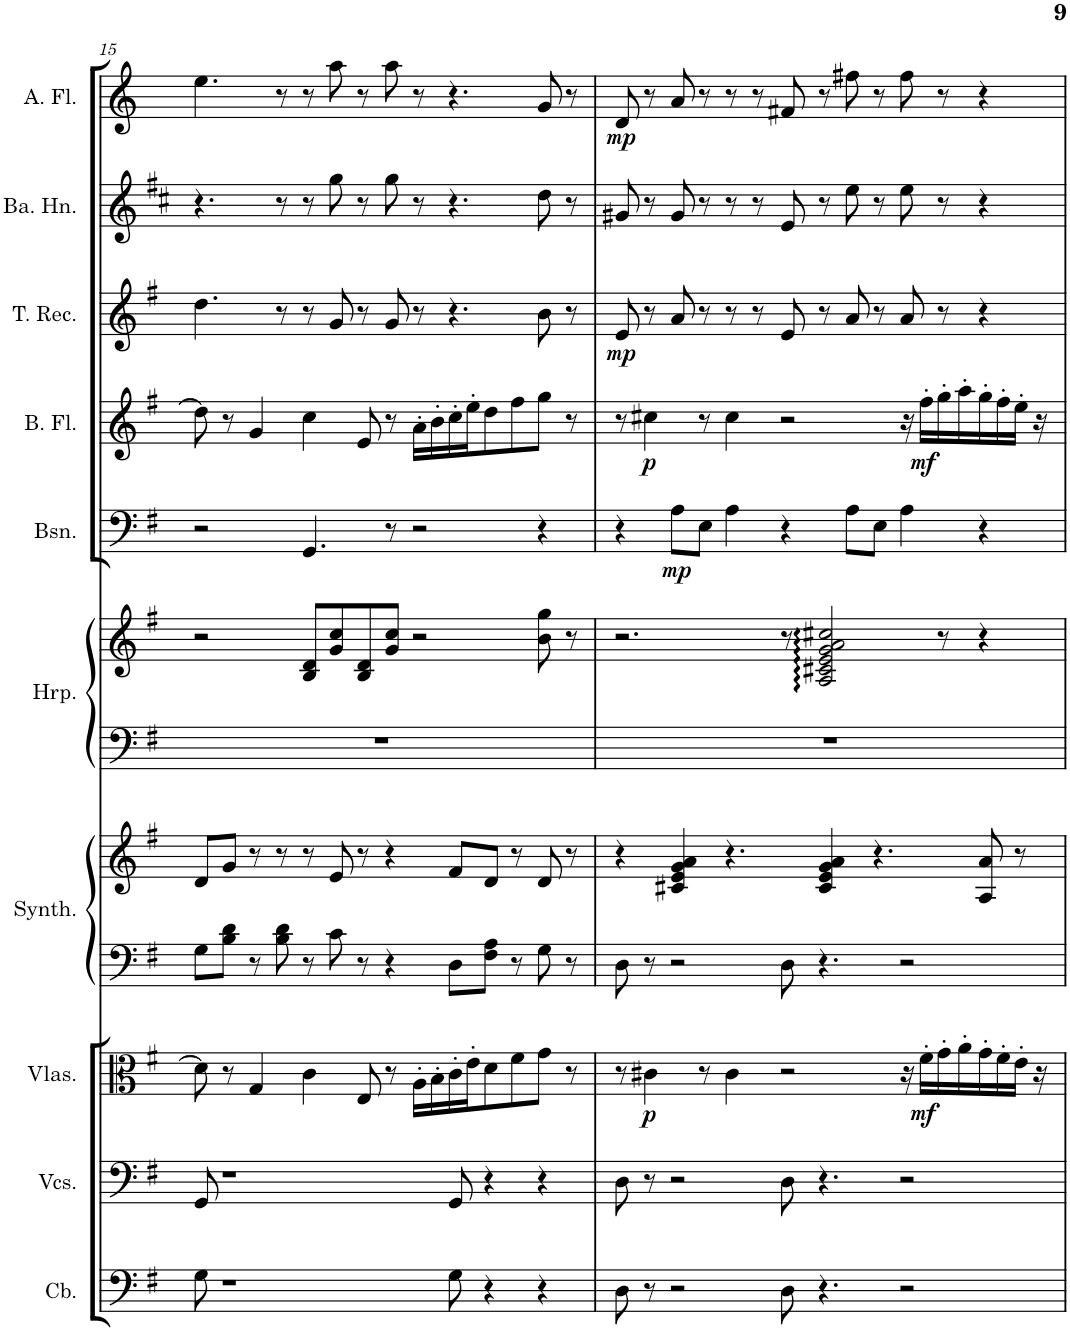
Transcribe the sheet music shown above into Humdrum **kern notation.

**kern	**kern	**kern	**dynam	**kern	**kern	**kern	**kern	**kern	**dynam	**kern	**dynam	**kern	**dynam	**kern	**kern	**dynam
*part10	*part9	*part8	*part8	*part7	*part7	*part6	*part6	*part5	*part5	*part4	*part4	*part3	*part3	*part2	*part1	*part1
*staff12	*staff11	*staff10	*staff10	*staff9	*staff8	*staff7	*staff6	*staff5	*staff5	*staff4	*staff4	*staff3	*staff3	*staff2	*staff1	*staff1
*I"Contrabass	*I"Violoncellos	*I"Violas	*	*I"String Synthesizer	*	*I"Harp	*	*I"Bassoon	*	*I"Bass Flute	*	*I"Tenor Recorder	*	*I"Basset Horn	*I"Alto Flute	*
*I'Cb.	*I'Vcs.	*I'Vlas.	*	*I'Synth.	*	*I'Hrp.	*	*I'Bsn.	*	*I'B. Fl.	*	*I'T. Rec.	*	*I'Ba. Hn.	*I'A. Fl.	*
!!LO:PB:g=z
*clefF4	*clefF4	*clefC3	*	*clefF4	*clefG2	*clefF4	*clefG2	*clefF4	*	*clefG2	*	*clefG2	*	*clefG2	*clefG2	*
*Trd7c12	*	*	*	*	*	*	*	*	*	*Trd7c12	*	*	*	*Trd4c7	*Trd3c5	*
*k[f#]	*k[f#]	*k[f#]	*	*k[f#]	*k[f#]	*k[f#]	*k[f#]	*k[f#]	*	*k[f#]	*	*k[f#]	*	*k[f#c#]	*k[]	*
*M7/4	*M7/4	*M7/4	*	*M7/4	*M7/4	*M7/4	*M7/4	*M7/4	*	*M7/4	*	*M7/4	*	*M7/4	*M7/4	*
=15	=15	=15	=15	=15	=15	=15	=15	=15	=15	=15	=15	=15	=15	=15	=15	=15
8G\	8GG/	8d\]	.	8G\L	8d/L	1..r	2r	2r	.	8dd\]	.	4.dd\	.	4.r	4.ee\	.
1r	1r	8r	.	8B\ 8d\J	8g/J	.	.	.	.	8r	.	.	.	.	.	.
.	.	4G/	.	8r	8r	.	.	.	.	4g/	.	.	.	.	.	.
.	.	.	.	8B\ 8d\	8r	.	.	.	.	.	.	8r	.	8r	8r	.
.	.	4c\	.	8r	8r	.	8B/ 8d/L	4.GG/	.	4cc\	.	8r	.	8r	8r	.
.	.	.	.	8c\	8e/	.	8g/ 8cc/	.	.	.	.	8g/	.	8gg\	8aa\	.
.	.	8E/	.	8r	8r	.	8B/ 8d/	.	.	8e/	.	8r	.	8r	8r	.
.	.	8r	.	4r	4r	.	8g/ 8cc/J	8r	.	8r	.	8g/	.	8gg\	8aa\	.
.	.	16A'\LL	.	.	.	.	2r	2r	.	16a'\LL	.	8r	.	8r	8r	.
.	.	16B'\	.	.	.	.	.	.	.	16b'\	.	.	.	.	.	.
8G\	8GG/	16c'\	.	8D\L	8f#/L	.	.	.	.	16cc'\	.	4.r	.	4.r	4.r	.
.	.	16e'\J	.	.	.	.	.	.	.	16ee'\J	.	.	.	.	.	.
4r	4r	8d\	.	8F#\ 8A\J	8d/J	.	.	.	.	8dd\	.	.	.	.	.	.
.	.	8f#\	.	8r	8r	.	.	.	.	8ff#\	.	.	.	.	.	.
4r	4r	8g\J	.	8G\	8d/	.	8b\ 8gg\	4r	.	8gg\J	.	8b\	.	8dd\	8g/	.
.	.	8r	.	8r	8r	.	8r	.	.	8r	.	8r	.	8r	8r	.
=16	=16	=16	=16	=16	=16	=16	=16	=16	=16	=16	=16	=16	=16	=16	=16	=16
!	!	!	!	!	!	!	!	!	!	!	!	!	!LO:DY:b	!	!	!LO:DY:b
8D\	8D\	8r	.	8D\	4r	1..r	2.r	4r	.	8r	.	8e/	mp	8g#X/	8d/	mp
!	!	!	!LO:DY:b	!	!	!	!	!	!	!	!LO:DY:b	!	!	!	!	!
8r	8r	4c#X\	p	8r	.	.	.	.	.	4cc#X\	p	8r	.	8r	8r	.
!	!	!	!	!	!	!	!	!	!LO:DY:b	!	!	!	!	!	!	!
2r	2r	.	.	2r	4c#X/ 4e/ 4g/ 4a/	.	.	8A\L	mp	.	.	8a/	.	8g#/	8a/	.
.	.	8r	.	.	.	.	.	8E\J	.	8r	.	8r	.	8r	8r	.
.	.	4c#\	.	.	4.r	.	.	4A\	.	4cc#\	.	8r	.	8r	8r	.
.	.	.	.	.	.	.	.	.	.	.	.	8r	.	8r	8r	.
8D\	8D\	2r	.	8D\	.	.	8r	4r	.	2r	.	8e/	.	8e/	8f#X/	.
4.r	4.r	.	.	4.r	4c#/ 4e/ 4g/ 4a/	.	2A/ 2c#X/ 2e/ 2g/ 2a/ 2cc#X/	.	.	.	.	8r	.	8r	8r	.
.	.	.	.	.	.	.	.	8A\L	.	.	.	8a/	.	8ee\	8ff#X\	.
.	.	.	.	.	4.r	.	.	8E\J	.	.	.	8r	.	8r	8r	.
2r	2r	16r	.	2r	.	.	.	4A\	.	16r	.	8a/	.	8ee\	8ff#\	.
!	!	!	!LO:DY:b	!	!	!	!	!	!	!	!LO:DY:b	!	!	!	!	!
.	.	16f#'\LL	mf	.	.	.	.	.	.	16ff#'\LL	mf	.	.	.	.	.
.	.	16g'\	.	.	.	.	8r	.	.	16gg'\	.	8r	.	8r	8r	.
.	.	16a'\	.	.	.	.	.	.	.	16aa'\	.	.	.	.	.	.
.	.	16g'\	.	.	8A/ 8a/	.	4r	4r	.	16gg'\	.	4r	.	4r	4r	.
.	.	16f#'\	.	.	.	.	.	.	.	16ff#'\	.	.	.	.	.	.
.	.	16e'\JJ	.	.	8r	.	.	.	.	16ee'\JJ	.	.	.	.	.	.
.	.	16r	.	.	.	.	.	.	.	16r	.	.	.	.	.	.
=	=	=	=	=	=	=	=	=	=	=	=	=	=	=	=	=
*-	*-	*-	*-	*-	*-	*-	*-	*-	*-	*-	*-	*-	*-	*-	*-	*-
